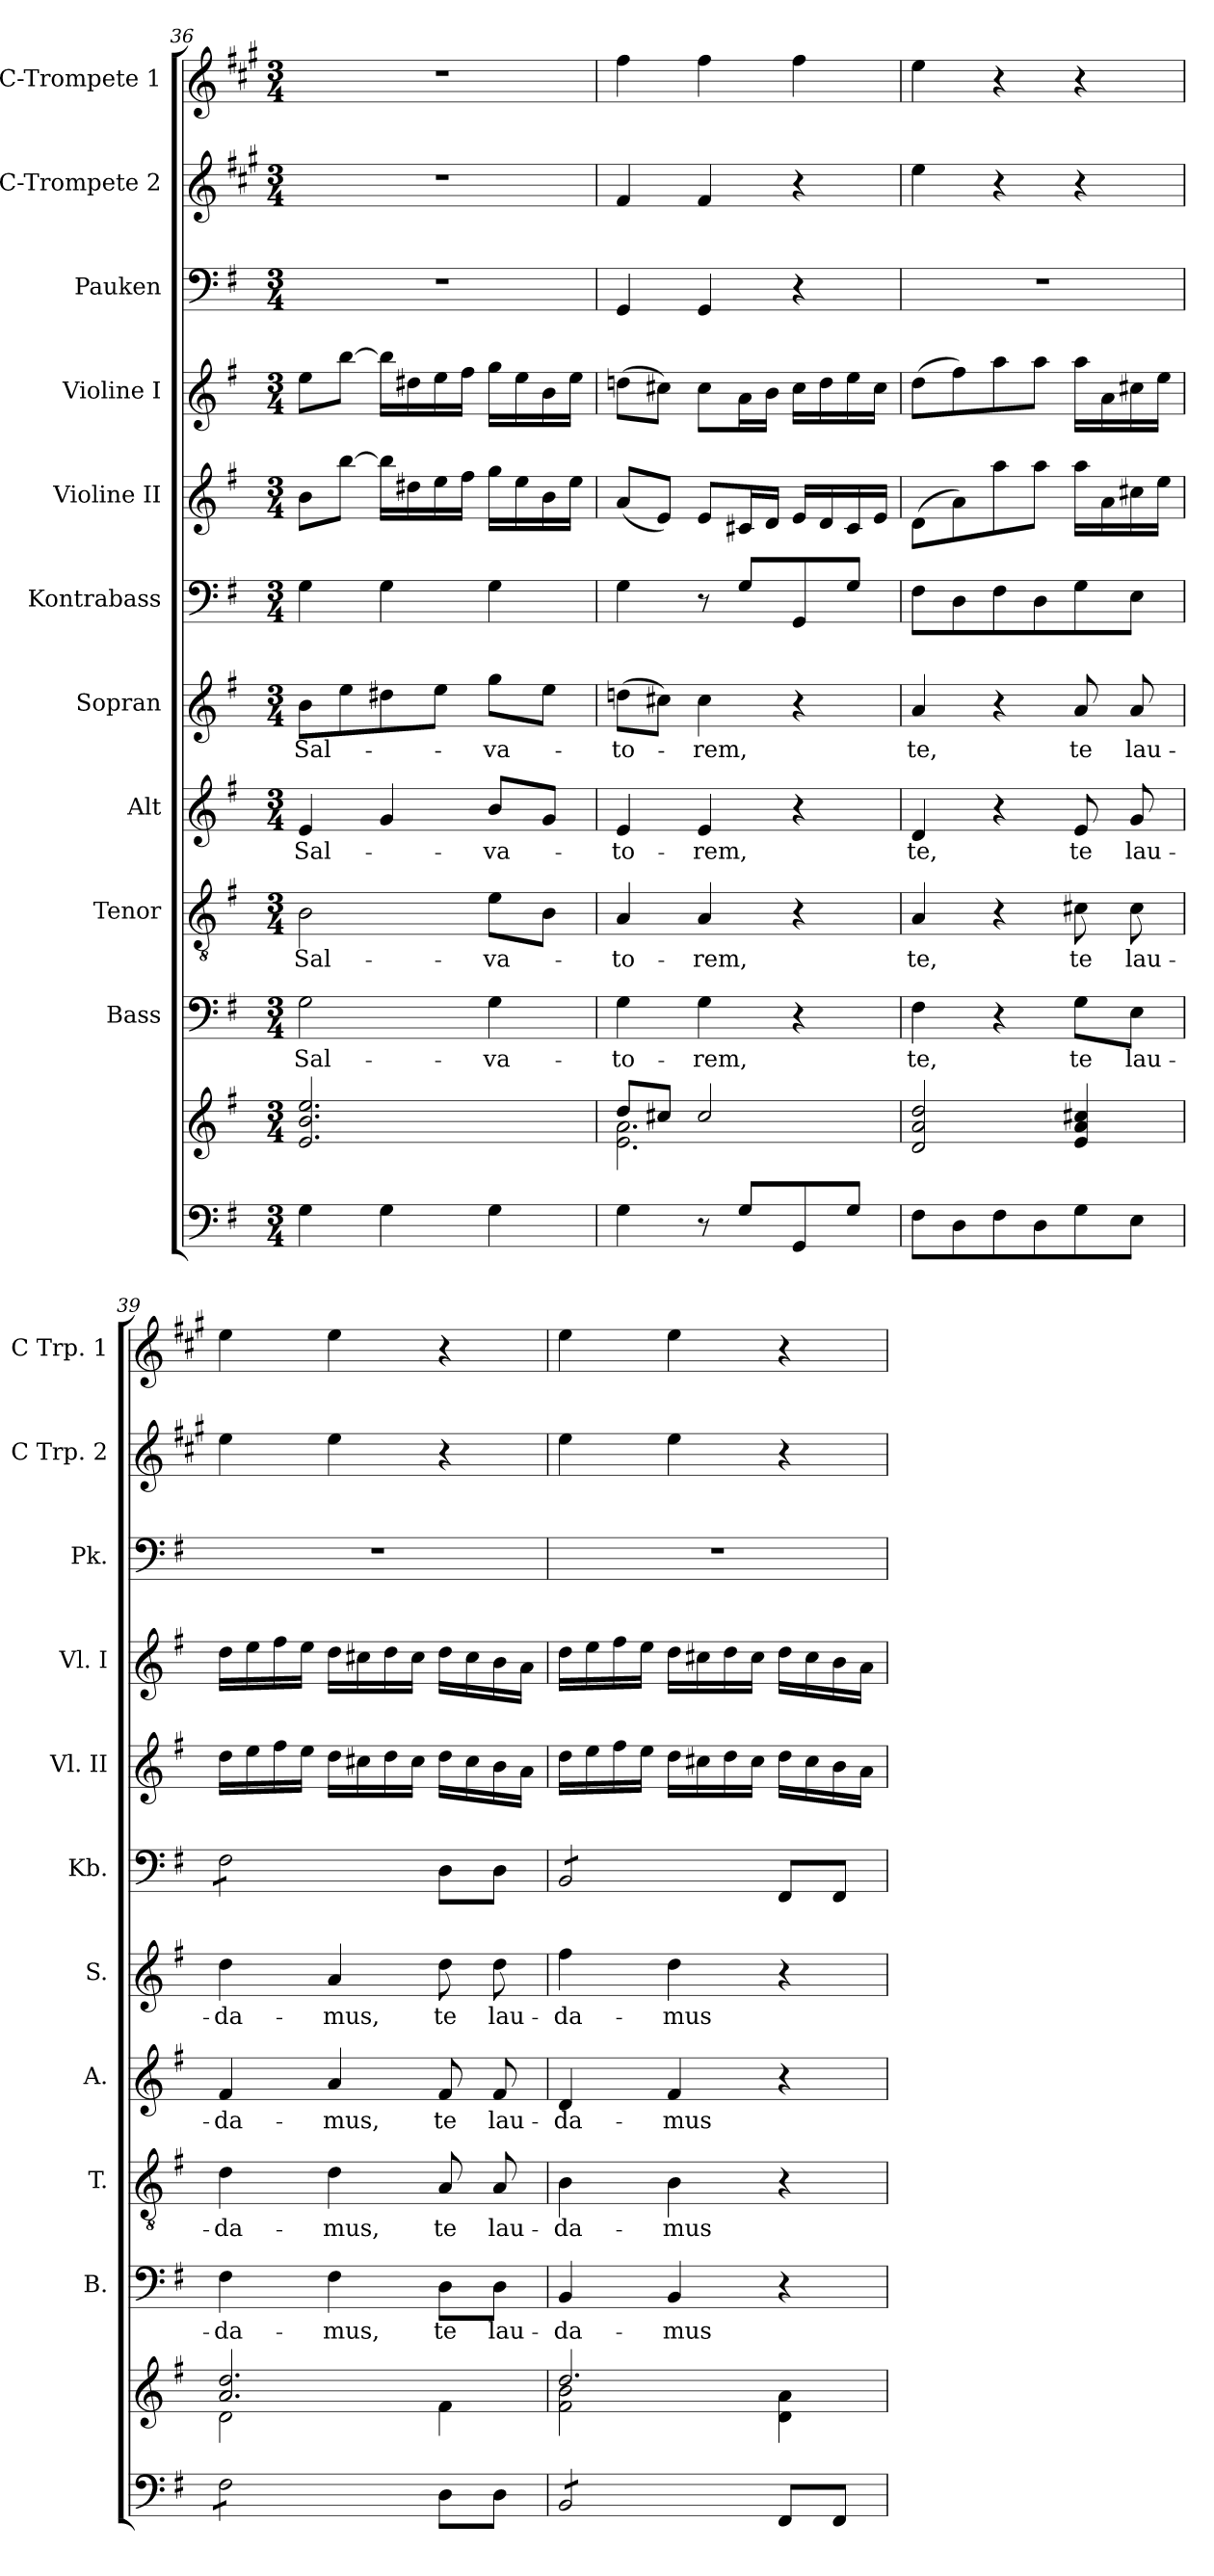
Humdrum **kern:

**kern	**kern	**kern	**text	**kern	**text	**kern	**text	**kern	**text	**kern	**kern	**kern	**kern	**kern	**kern
*part11	*part11	*part10	*part10	*part9	*part9	*part8	*part8	*part7	*part7	*part6	*part5	*part4	*part3	*part2	*part1
*staff12	*staff11	*staff10	*staff10	*staff9	*staff9	*staff8	*staff8	*staff7	*staff7	*staff6	*staff5	*staff4	*staff3	*staff2	*staff1
*	*	*I"Bass	*	*I"Tenor	*	*I"Alt	*	*I"Sopran	*	*I"Kontrabass	*I"Violine II	*I"Violine I	*I"Pauken	*I"C-Trompete 2	*I"C-Trompete 1
*	*	*I'B.	*	*I'T.	*	*I'A.	*	*I'S.	*	*I'Kb.	*I'Vl. II	*I'Vl. I	*I'Pk.	*I'C Trp. 2	*I'C Trp. 1
*clefF4	*clefG2	*clefF4	*	*clefGv2	*	*clefG2	*	*clefG2	*	*clefF4	*clefG2	*clefG2	*clefF4	*clefG2	*clefG2
*	*	*	*	*	*	*	*	*	*	*ITrd7c12	*	*	*	*ITrd1c2	*ITrd1c2
*k[f#]	*k[f#]	*k[f#]	*	*k[f#]	*	*k[f#]	*	*k[f#]	*	*k[f#]	*k[f#]	*k[f#]	*k[f#]	*k[f#]	*k[f#]
*G:	*G:	*G:	*	*G:	*	*G:	*	*G:	*	*G:	*G:	*G:	*G:	*G:	*G:
*M3/4	*M3/4	*M3/4	*	*M3/4	*	*M3/4	*	*M3/4	*	*M3/4	*M3/4	*M3/4	*M3/4	*M3/4	*M3/4
=36	=36	=36	=36	=36	=36	=36	=36	=36	=36	=36	=36	=36	=36	=36	=36
!	!	!	!LO:LY:b	!	!LO:LY:b	!	!LO:LY:b	!	!LO:LY:b	!	!	!	!	!	!
4G\	2.e/ 2.b/ 2.ee/	2G\	Sal-	2B\	Sal-	4e/	Sal-	8b\L	Sal-	4GG\	8b\L	8ee\L	2.r	2.r	2.r
.	.	.	.	.	.	.	.	8ee\	.	.	[8bb\J	[8bb\J	.	.	.
4G\	.	.	.	.	.	4g/	.	8dd#X\	.	4GG\	16bb\LL]	16bb\LL]	.	.	.
.	.	.	.	.	.	.	.	.	.	.	16dd#X\	16dd#X\	.	.	.
.	.	.	.	.	.	.	.	8ee\J	.	.	16ee\	16ee\	.	.	.
.	.	.	.	.	.	.	.	.	.	.	16ff#\JJ	16ff#\JJ	.	.	.
!	!	!	!LO:LY:b	!	!LO:LY:b	!	!LO:LY:b	!	!LO:LY:b	!	!	!	!	!	!
4G\	.	4G\	-va-	8e\L	-va-	8b/L	-va-	8gg\L	-va-	4GG\	16gg\LL	16gg\LL	.	.	.
.	.	.	.	.	.	.	.	.	.	.	16ee\	16ee\	.	.	.
.	.	.	.	8B\J	.	8g/J	.	8ee\J	.	.	16b\	16b\	.	.	.
.	.	.	.	.	.	.	.	.	.	.	16ee\JJ	16ee\JJ	.	.	.
=37	=37	=37	=37	=37	=37	=37	=37	=37	=37	=37	=37	=37	=37	=37	=37
*	*^	*	*	*	*	*	*	*	*	*	*	*	*	*	*
!	!	!	!	!LO:LY:b	!	!LO:LY:b	!	!LO:LY:b	!	!LO:LY:b	!	!	!	!	!	!
4G\	8dd/L	2.e\ 2.a\	4G\	-to-	4A/	-to-	4e/	-to-	(>8ddn\L	-to-	4GG\	(<8a/L	(>8ddn\L	4GG/	4e/	4ee\
.	8cc#X/J	.	.	.	.	.	.	.	8cc#X\J)	.	.	8e/J)	8cc#X\J)	.	.	.
!	!	!	!	!LO:LY:b	!	!LO:LY:b	!	!LO:LY:b	!	!LO:LY:b	!	!	!	!	!	!
8r	2cc#/	.	4G\	-rem,	4A/	-rem,	4e/	-rem,	4cc#\	-rem,	8r	8e/L	8cc#\L	4GG/	4e/	4ee\
8G/L	.	.	.	.	.	.	.	.	.	.	8GG/L	16c#X/L	16a\L	.	.	.
.	.	.	.	.	.	.	.	.	.	.	.	16d/JJ	16b\JJ	.	.	.
8GG/	.	.	4r	.	4r	.	4r	.	4r	.	8GGG/	16e/LL	16cc#\LL	4r	4r	4ee\
.	.	.	.	.	.	.	.	.	.	.	.	16d/	16dd\	.	.	.
8G/J	.	.	.	.	.	.	.	.	.	.	8GG/J	16c#/	16ee\	.	.	.
.	.	.	.	.	.	.	.	.	.	.	.	16e/JJ	16cc#\JJ	.	.	.
*	*v	*v	*	*	*	*	*	*	*	*	*	*	*	*	*	*
!!LO:PB:g=z
=38	=38	=38	=38	=38	=38	=38	=38	=38	=38	=38	=38	=38	=38	=38	=38
!	!	!	!LO:LY:b	!	!LO:LY:b	!	!LO:LY:b	!	!LO:LY:b	!	!	!	!	!	!
8F#\L	2d/ 2a/ 2dd/	4F#\	te,	4A/	te,	4d/	te,	4a/	te,	8FF#\L	(>8d\L	(>8dd\L	2.r	4dd\	4dd\
8D\	.	.	.	.	.	.	.	.	.	8DD\	8a\)	8ff#\)	.	.	.
8F#\	.	4r	.	4r	.	4r	.	4r	.	8FF#\	8aa\	8aa\	.	4r	4r
8D\	.	.	.	.	.	.	.	.	.	8DD\	8aa\J	8aa\J	.	.	.
!	!	!	!LO:LY:b	!	!LO:LY:b	!	!LO:LY:b	!	!LO:LY:b	!	!	!	!	!	!
8G\	4e/ 4a/ 4cc#X/	8G\L	te	8c#X\	te	8e/	te	8a/	te	8GG\	16aa\LL	16aa\LL	.	4r	4r
.	.	.	.	.	.	.	.	.	.	.	16a\	16a\	.	.	.
!	!	!	!LO:LY:b	!	!LO:LY:b	!	!LO:LY:b	!	!LO:LY:b	!	!	!	!	!	!
8E\J	.	8E\J	lau-	8c#\	lau-	8g/	lau-	8a/	lau-	8EE\J	16cc#X\	16cc#X\	.	.	.
.	.	.	.	.	.	.	.	.	.	.	16ee\JJ	16ee\JJ	.	.	.
=39	=39	=39	=39	=39	=39	=39	=39	=39	=39	=39	=39	=39	=39	=39	=39
*	*^	*	*	*	*	*	*	*	*	*	*	*	*	*	*
!	!	!	!	!LO:LY:b	!	!LO:LY:b	!	!LO:LY:b	!	!LO:LY:b	!	!	!	!	!	!
*tremolo	*	*	*	*	*	*	*	*	*	*	*	*	*	*	*	*
*	*	*	*	*	*	*	*	*	*	*	*tremolo	*	*	*	*	*
8F#\L	2.a/ 2.dd/	2d\	4F#\	-da-	4d\	-da-	4f#/	-da-	4dd\	-da-	8FF#\L	16dd\LL	16dd\LL	2.r	4dd\	4dd\
.	.	.	.	.	.	.	.	.	.	.	.	16ee\	16ee\	.	.	.
8F#\	.	.	.	.	.	.	.	.	.	.	8FF#\	16ff#\	16ff#\	.	.	.
.	.	.	.	.	.	.	.	.	.	.	.	16ee\JJ	16ee\JJ	.	.	.
!	!	!	!	!LO:LY:b	!	!LO:LY:b	!	!LO:LY:b	!	!LO:LY:b	!	!	!	!	!	!
8F#\	.	.	4F#\	-mus,	4d\	-mus,	4a/	-mus,	4a/	-mus,	8FF#\	16dd\LL	16dd\LL	.	4dd\	4dd\
.	.	.	.	.	.	.	.	.	.	.	.	16cc#X\	16cc#X\	.	.	.
8F#\J	.	.	.	.	.	.	.	.	.	.	8FF#\J	16dd\	16dd\	.	.	.
*	*	*	*	*	*	*	*	*	*	*	*Xtremolo	*	*	*	*	*
*Xtremolo	*	*	*	*	*	*	*	*	*	*	*	*	*	*	*	*
.	.	.	.	.	.	.	.	.	.	.	.	16cc#\JJ	16cc#\JJ	.	.	.
!	!	!	!	!LO:LY:b	!	!LO:LY:b	!	!LO:LY:b	!	!LO:LY:b	!	!	!	!	!	!
8D\L	.	4f#\	8D\L	te	8A/	te	8f#/	te	8dd\	te	8DD\L	16dd\LL	16dd\LL	.	4r	4r
.	.	.	.	.	.	.	.	.	.	.	.	16cc#\	16cc#\	.	.	.
!	!	!	!	!LO:LY:b	!	!LO:LY:b	!	!LO:LY:b	!	!LO:LY:b	!	!	!	!	!	!
8D\J	.	.	8D\J	lau-	8A/	lau-	8f#/	lau-	8dd\	lau-	8DD\J	16b\	16b\	.	.	.
.	.	.	.	.	.	.	.	.	.	.	.	16a\JJ	16a\JJ	.	.	.
=40	=40	=40	=40	=40	=40	=40	=40	=40	=40	=40	=40	=40	=40	=40	=40	=40
!	!	!	!	!LO:LY:b	!	!LO:LY:b	!	!LO:LY:b	!	!LO:LY:b	!	!	!	!	!	!
*tremolo	*	*	*	*	*	*	*	*	*	*	*	*	*	*	*	*
*	*	*	*	*	*	*	*	*	*	*	*tremolo	*	*	*	*	*
8BB/L	2.dd/	2f#\ 2b\	4BB/	-da-	4B\	-da-	4d/	-da-	4ff#\	-da-	8BBB/L	16dd\LL	16dd\LL	2.r	4dd\	4dd\
.	.	.	.	.	.	.	.	.	.	.	.	16ee\	16ee\	.	.	.
8BB/	.	.	.	.	.	.	.	.	.	.	8BBB/	16ff#\	16ff#\	.	.	.
.	.	.	.	.	.	.	.	.	.	.	.	16ee\JJ	16ee\JJ	.	.	.
!	!	!	!	!LO:LY:b	!	!LO:LY:b	!	!LO:LY:b	!	!LO:LY:b	!	!	!	!	!	!
8BB/	.	.	4BB/	-mus	4B\	-mus	4f#/	-mus	4dd\	-mus	8BBB/	16dd\LL	16dd\LL	.	4dd\	4dd\
.	.	.	.	.	.	.	.	.	.	.	.	16cc#X\	16cc#X\	.	.	.
8BB/J	.	.	.	.	.	.	.	.	.	.	8BBB/J	16dd\	16dd\	.	.	.
*	*	*	*	*	*	*	*	*	*	*	*Xtremolo	*	*	*	*	*
*Xtremolo	*	*	*	*	*	*	*	*	*	*	*	*	*	*	*	*
.	.	.	.	.	.	.	.	.	.	.	.	16cc#\JJ	16cc#\JJ	.	.	.
8FF#/L	.	4d\ 4a\	4r	.	4r	.	4r	.	4r	.	8FFF#/L	16dd\LL	16dd\LL	.	4r	4r
.	.	.	.	.	.	.	.	.	.	.	.	16cc#\	16cc#\	.	.	.
8FF#/J	.	.	.	.	.	.	.	.	.	.	8FFF#/J	16b\	16b\	.	.	.
.	.	.	.	.	.	.	.	.	.	.	.	16a\JJ	16a\JJ	.	.	.
*	*v	*v	*	*	*	*	*	*	*	*	*	*	*	*	*	*
=	=	=	=	=	=	=	=	=	=	=	=	=	=	=	=
*-	*-	*-	*-	*-	*-	*-	*-	*-	*-	*-	*-	*-	*-	*-	*-
